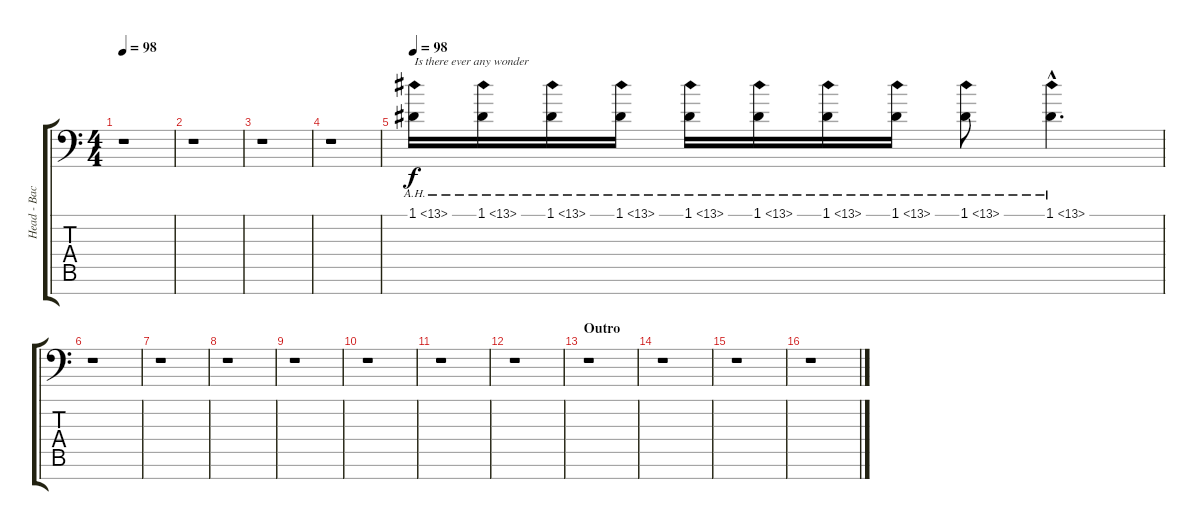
\track ("Head - Background vocals" "Head - Bac") {instrument choiraahs}
\staff {score tabs}
\tuning (D4 A3 F3 C3 G2 D2 A1) {hide}
\ts (4 4)
\tempo 98
\clef f4
\ks c
r.1{dy f} |
r.1 |
r.1 |
r.1 |
\tempo 98
1.1{ah 12}.16{txt "Is there ever any wonder " volume 16 instrument violin} 1.1{ah 12}.16 1.1{ah 12}.16 1.1{ah 12}.16 1.1{ah 12}.16 1.1{ah 12}.16 1.1{ah 12}.16 1.1{ah 12}.16 1.1{ah 12}.8 1.1{ah 12 hac}.4{d} |
r.1 |
r.1 |
r.1 |
r.1 |
r.1 |
r.1 |
r.1 |
\section ("" "Outro")
r.1 |
r.1 |
r.1 |
r.1
